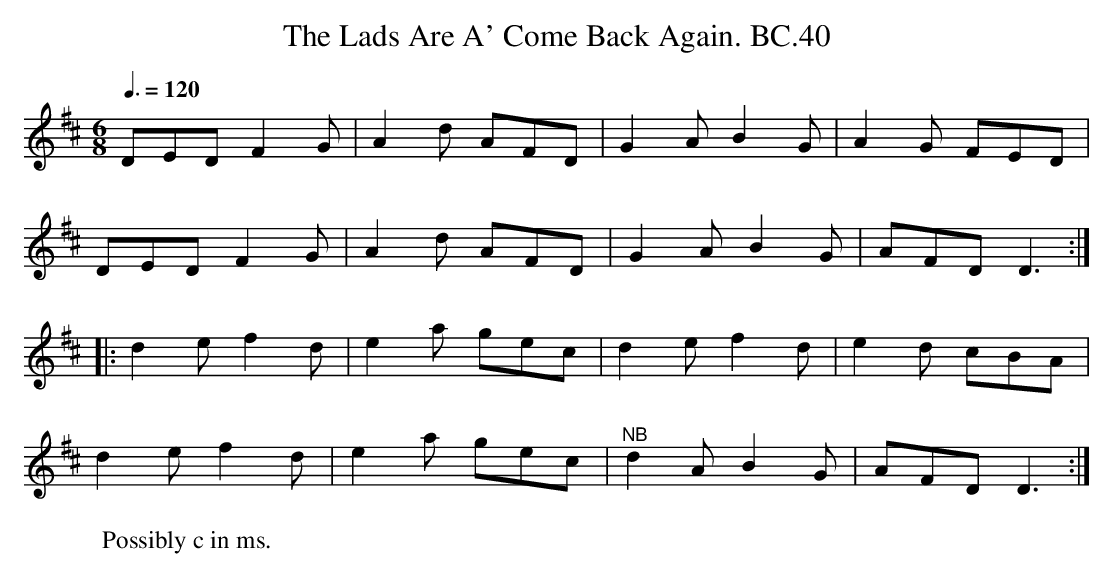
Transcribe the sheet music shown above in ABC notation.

X:1
T:Lads Are A' Come Back Again. BC.40, The
M:6/8
L:1/8
Q:3/8=120
K:D
DED F2 G|A2 d AFD|G2 A B2 G|A2 G FED|
DED F2 G|A2 d AFD|G2 AB2 G|AFD D3:|
|:d2 e f2 d|e2 a gec|d2 e f2 d|e2 d cBA|
d2 e f2 d|e2 a gec|"^NB"d2 A B2 G|AFD D3:|
W:Possibly c in ms.
